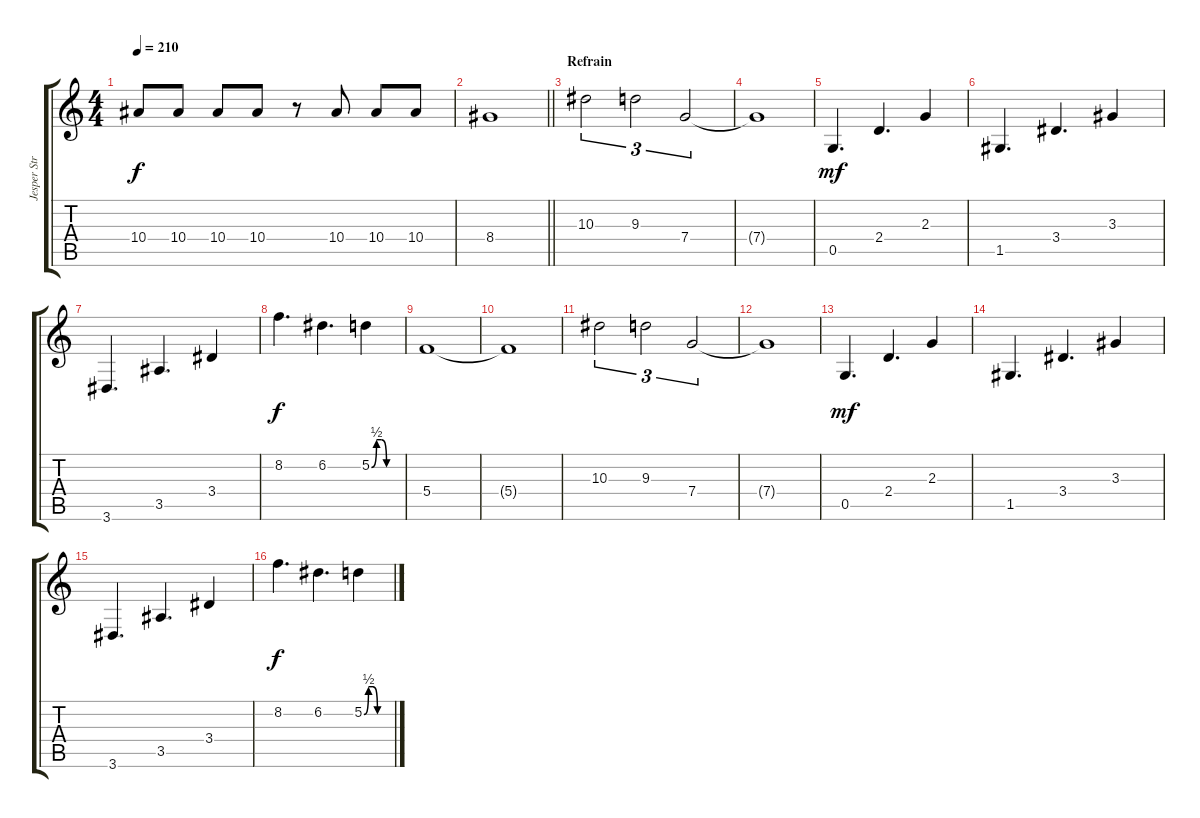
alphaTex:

\track ("Jesper Strömblad" "Jesper Str") {instrument distortionguitar}
\staff {score tabs}
\tuning (D4 A3 F3 C3 G2 C2) {hide}
\ts (4 4)
\tempo 210
\clef g2
\ks c
10.4.8{dy f} 10.4.8 10.4.8 10.4.8 r.8 10.4.8 10.4.8 10.4.8 |
\barLineRight lightlight
8.4.1 |
\section ("" "Refrain")
10.3.2{tu (3 2)} 9.3.2{tu (3 2)} 7.4.2{tu (3 2)} |
7.4{t}.1 |
0.5.4{d dy mf} 2.4.4{d} 2.3.4 |
1.5.4{d} 3.4.4{d} 3.3.4 |
3.6.4{d} 3.5.4{d} 3.4.4 |
8.2.4{d dy f} 6.2.4{d} 5.2{be (custom 0 0 10 2 20 2 30 0 60 0)}.4 |
5.4.1 |
5.4{t}.1 |
10.3.2{tu (3 2)} 9.3.2{tu (3 2)} 7.4.2{tu (3 2)} |
7.4{t}.1 |
0.5.4{d dy mf} 2.4.4{d} 2.3.4 |
1.5.4{d} 3.4.4{d} 3.3.4 |
3.6.4{d} 3.5.4{d} 3.4.4 |
8.2.4{d dy f} 6.2.4{d} 5.2{be (custom 0 0 10 2 20 2 30 0 60 0)}.4
